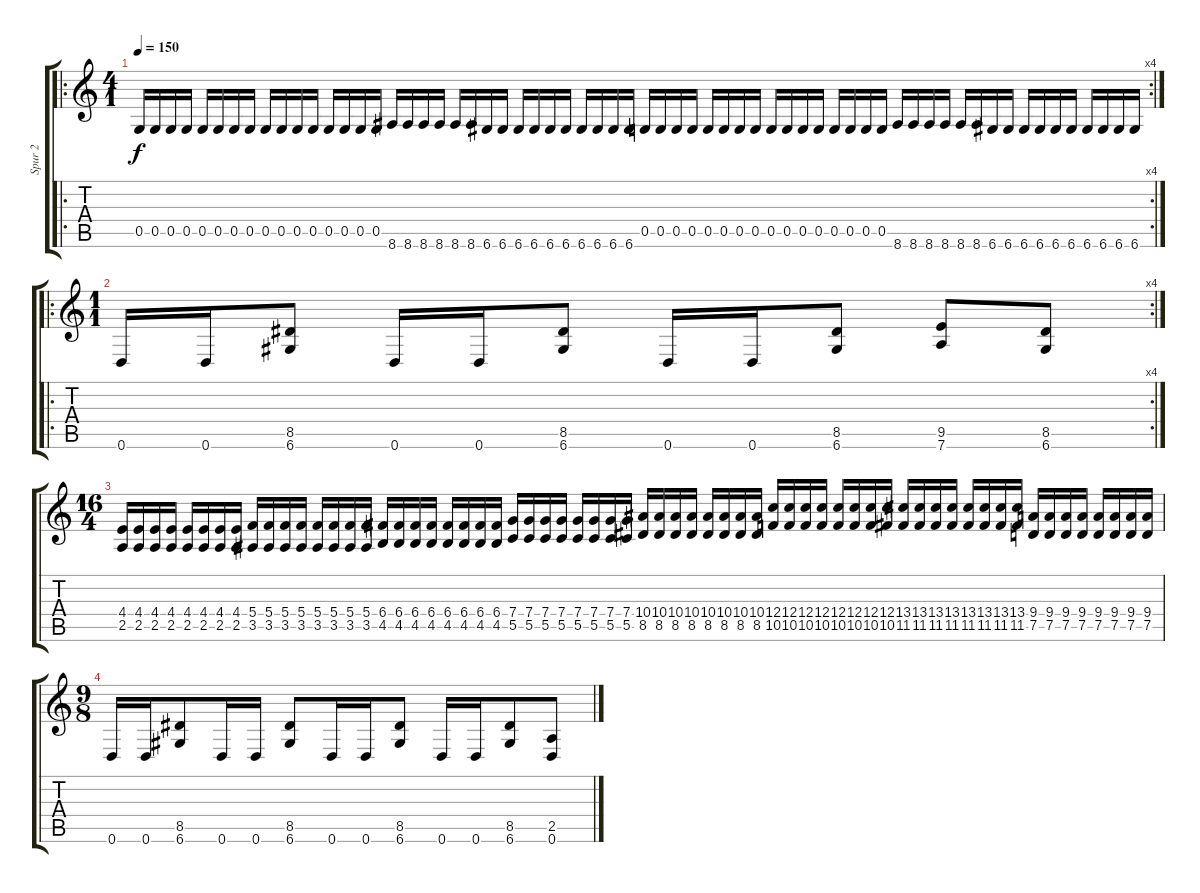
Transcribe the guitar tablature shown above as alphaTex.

\track ("Spur 2" "Spur 2") {instrument distortionguitar}
\staff {score tabs}
\tuning (D4 A3 F3 C3 G2 D2) {hide}
\ro
\rc 4
\ts (4 1)
\tempo 150
\clef g2
\ks c
0.5.16{dy f} 0.5.16 0.5.16 0.5.16 0.5.16 0.5.16 0.5.16 0.5.16 0.5.16 0.5.16 0.5.16 0.5.16 0.5.16 0.5.16 0.5.16 0.5.16 8.6.16 8.6.16 8.6.16 8.6.16 8.6.16 8.6.16 6.6.16 6.6.16 6.6.16 6.6.16 6.6.16 6.6.16 6.6.16 6.6.16 6.6.16 6.6.16 0.5.16 0.5.16 0.5.16 0.5.16 0.5.16 0.5.16 0.5.16 0.5.16 0.5.16 0.5.16 0.5.16 0.5.16 0.5.16 0.5.16 0.5.16 0.5.16 8.6.16 8.6.16 8.6.16 8.6.16 8.6.16 8.6.16 6.6.16 6.6.16 6.6.16 6.6.16 6.6.16 6.6.16 6.6.16 6.6.16 6.6.16 6.6.16 |
\ro
\rc 4
\ts (1 1)
0.6.16 0.6.16 (8.5 6.6).8 0.6.16 0.6.16 (8.5 6.6).8 0.6.16 0.6.16 (8.5 6.6).8 (9.5 7.6).8 (8.5 6.6).8 |
\ts (16 4)
(4.4 2.5).16 (4.4 2.5).16 (4.4 2.5).16 (4.4 2.5).16 (4.4 2.5).16 (4.4 2.5).16 (4.4 2.5).16 (4.4 2.5).16 (5.4 3.5).16 (5.4 3.5).16 (5.4 3.5).16 (5.4 3.5).16 (5.4 3.5).16 (5.4 3.5).16 (5.4 3.5).16 (5.4 3.5).16 (6.4 4.5).16 (6.4 4.5).16 (6.4 4.5).16 (6.4 4.5).16 (6.4 4.5).16 (6.4 4.5).16 (6.4 4.5).16 (6.4 4.5).16 (7.4 5.5).16 (7.4 5.5).16 (7.4 5.5).16 (7.4 5.5).16 (7.4 5.5).16 (7.4 5.5).16 (7.4 5.5).16 (7.4 5.5).16 (10.4 8.5).16 (10.4 8.5).16 (10.4 8.5).16 (10.4 8.5).16 (10.4 8.5).16 (10.4 8.5).16 (10.4 8.5).16 (10.4 8.5).16 (12.4 10.5).16 (12.4 10.5).16 (12.4 10.5).16 (12.4 10.5).16 (12.4 10.5).16 (12.4 10.5).16 (12.4 10.5).16 (12.4 10.5).16 (13.4 11.5).16 (13.4 11.5).16 (13.4 11.5).16 (13.4 11.5).16 (13.4 11.5).16 (13.4 11.5).16 (13.4 11.5).16 (13.4 11.5).16 (9.4 7.5).16 (9.4 7.5).16 (9.4 7.5).16 (9.4 7.5).16 (9.4 7.5).16 (9.4 7.5).16 (9.4 7.5).16 (9.4 7.5).16 |
\ts (9 8)
0.6.16 0.6.16 (8.5 6.6).8 0.6.16 0.6.16 (8.5 6.6).8 0.6.16 0.6.16 (8.5 6.6).8 0.6.16 0.6.16 (8.5 6.6).8 (2.5 0.6).8
